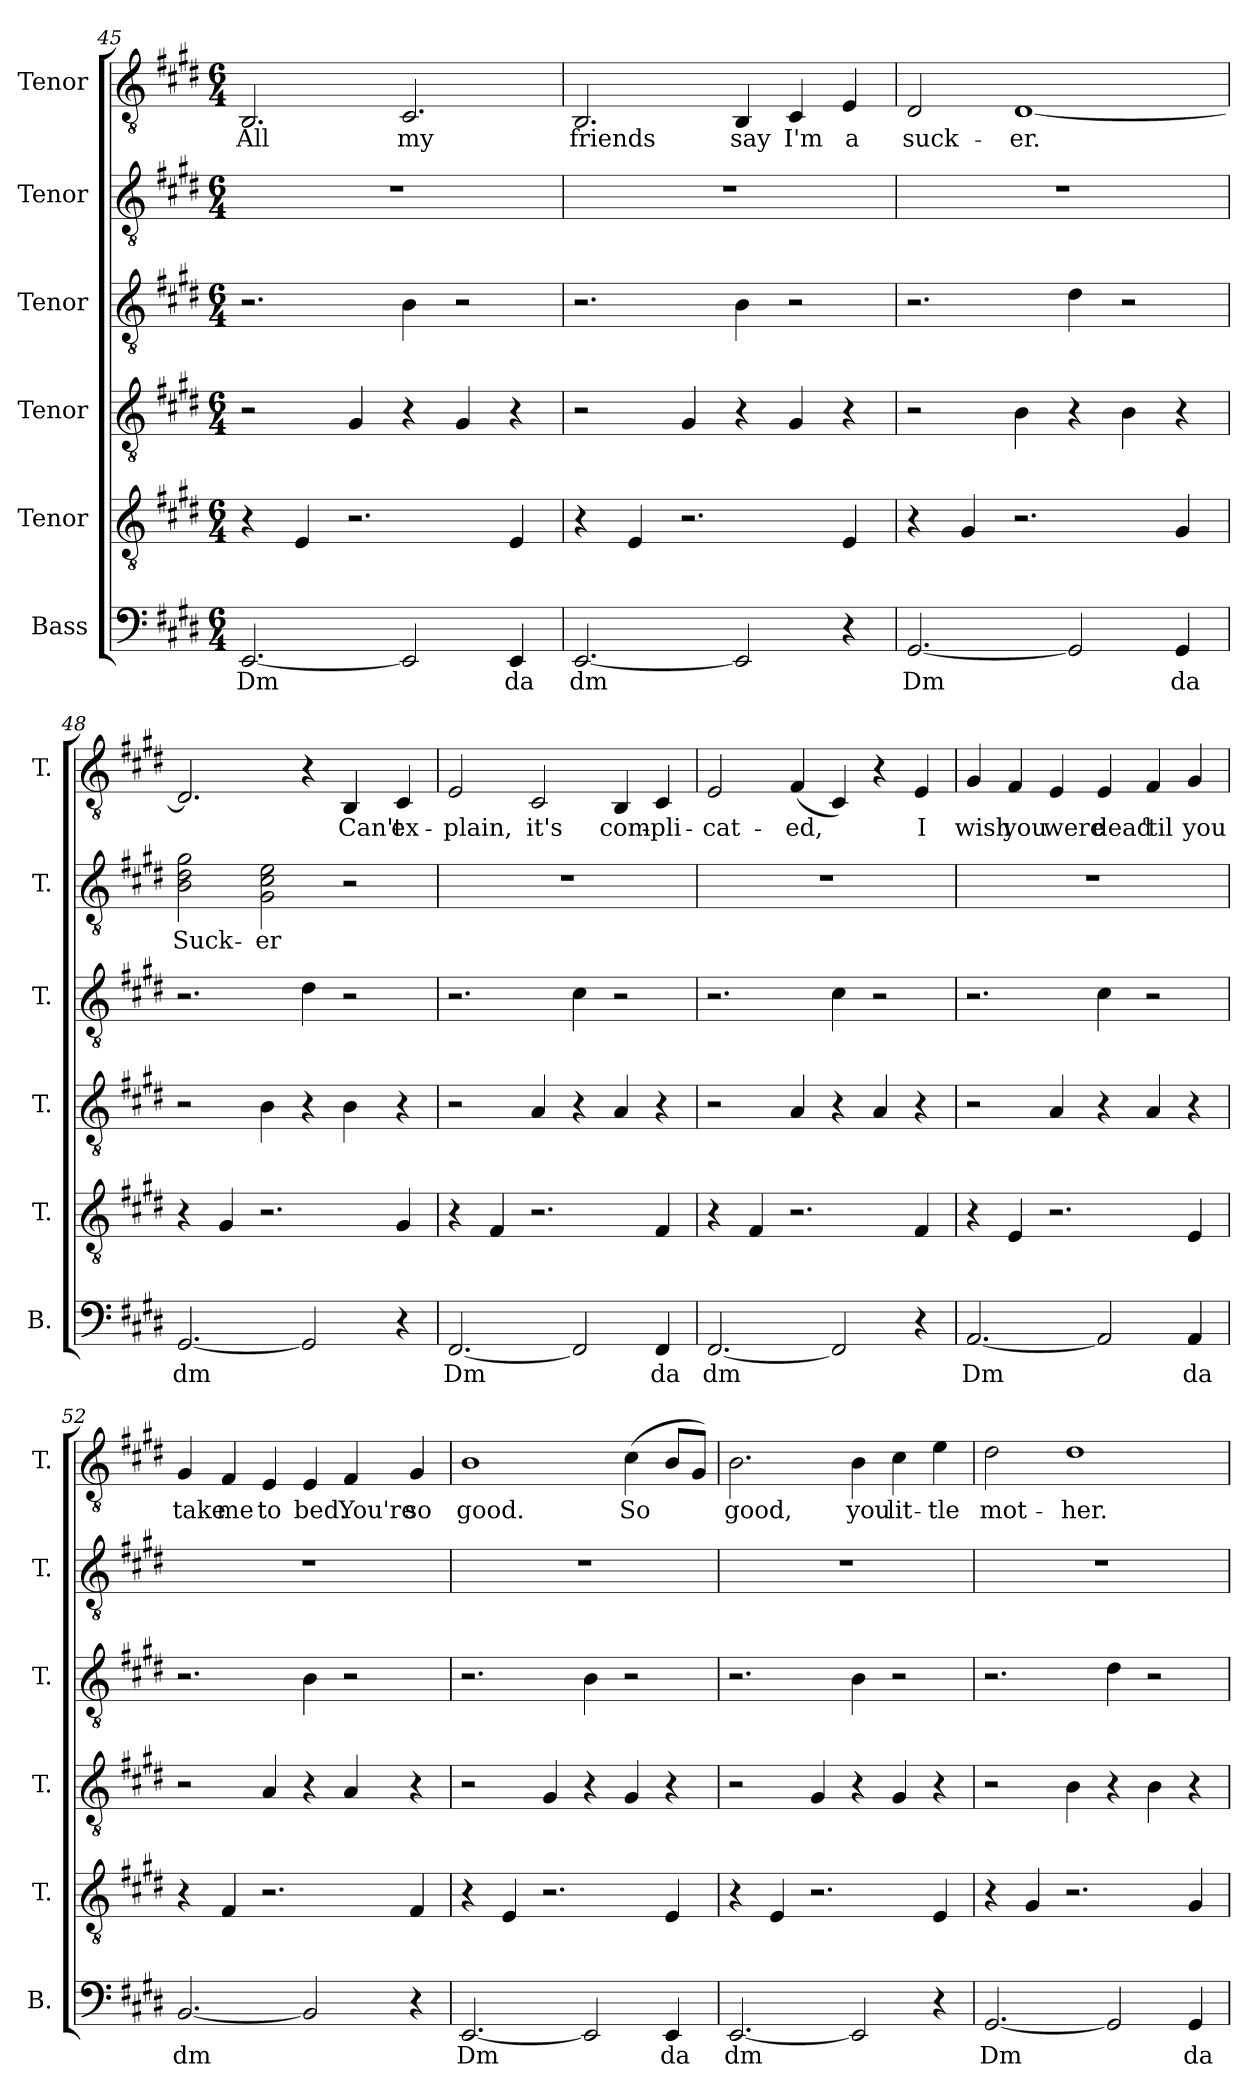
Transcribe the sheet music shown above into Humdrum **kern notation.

**kern	**text	**kern	**kern	**kern	**kern	**text	**kern	**text
*part6	*part6	*part5	*part4	*part3	*part2	*part2	*part1	*part1
*staff6	*staff6	*staff5	*staff4	*staff3	*staff2	*staff2	*staff1	*staff1
*I"Bass	*	*I"Tenor	*I"Tenor	*I"Tenor	*I"Tenor	*	*I"Tenor	*
*I'B.	*	*I'T.	*I'T.	*I'T.	*I'T.	*	*I'T.	*
*clefF4	*	*clefGv2	*clefGv2	*clefGv2	*clefGv2	*	*clefGv2	*
*k[f#c#g#d#]	*	*k[f#c#g#d#]	*k[f#c#g#d#]	*k[f#c#g#d#]	*k[f#c#g#d#]	*	*k[f#c#g#d#]	*
*M6/4	*	*M6/4	*M6/4	*M6/4	*M6/4	*	*M6/4	*
=45	=45	=45	=45	=45	=45	=45	=45	=45
!	!LO:LY:b	!	!	!	!	!	!	!LO:LY:b
[2.EE/	Dm	4r	2r	2.r	1.r	.	2.BB/	All
.	.	4E/	.	.	.	.	.	.
.	.	2.r	4G#/	.	.	.	.	.
!	!	!	!	!	!	!	!	!LO:LY:b
2EE/]	.	.	4r	4B\	.	.	2.C#/	my
.	.	.	4G#/	2r	.	.	.	.
!	!LO:LY:b	!	!	!	!	!	!	!
4EE/	da	4E/	4r	.	.	.	.	.
=46	=46	=46	=46	=46	=46	=46	=46	=46
!	!LO:LY:b	!	!	!	!	!	!	!LO:LY:b
[2.EE/	dm	4r	2r	2.r	1.r	.	2.BB/	friends
.	.	4E/	.	.	.	.	.	.
.	.	2.r	4G#/	.	.	.	.	.
!	!	!	!	!	!	!	!	!LO:LY:b
2EE/]	.	.	4r	4B\	.	.	4BB/	say
!	!	!	!	!	!	!	!	!LO:LY:b
.	.	.	4G#/	2r	.	.	4C#/	I'm
!	!	!	!	!	!	!	!	!LO:LY:b
4r	.	4E/	4r	.	.	.	4E/	a
=47	=47	=47	=47	=47	=47	=47	=47	=47
!	!LO:LY:b	!	!	!	!	!	!	!LO:LY:b
[2.GG#/	Dm	4r	2r	2.r	1.r	.	2D#/	suck-
.	.	4G#/	.	.	.	.	.	.
!	!	!	!	!	!	!	!	!LO:LY:b
.	.	2.r	4B\	.	.	.	[1D#	-er.
2GG#/]	.	.	4r	4d#\	.	.	.	.
.	.	.	4B\	2r	.	.	.	.
!	!LO:LY:b	!	!	!	!	!	!	!
4GG#/	da	4G#/	4r	.	.	.	.	.
=48	=48	=48	=48	=48	=48	=48	=48	=48
!	!LO:LY:b	!	!	!	!	!LO:LY:b	!	!
[2.GG#/	dm	4r	2r	2.r	2B\ 2d#\ 2g#\	Suck-	2.D#/]	.
.	.	4G#/	.	.	.	.	.	.
!	!	!	!	!	!	!LO:LY:b	!	!
.	.	2.r	4B\	.	2G#\ 2c#\ 2e\	-er	.	.
2GG#/]	.	.	4r	4d#\	.	.	4r	.
!	!	!	!	!	!	!	!	!LO:LY:b
.	.	.	4B\	2r	2r	.	4BB/	Can't
!	!	!	!	!	!	!	!	!LO:LY:b
4r	.	4G#/	4r	.	.	.	4C#/	ex-
=49	=49	=49	=49	=49	=49	=49	=49	=49
!	!LO:LY:b	!	!	!	!	!	!	!LO:LY:b
[2.FF#/	Dm	4r	2r	2.r	1.r	.	2E/	-plain,
.	.	4F#/	.	.	.	.	.	.
!	!	!	!	!	!	!	!	!LO:LY:b
.	.	2.r	4A/	.	.	.	2C#/	it's
2FF#/]	.	.	4r	4c#\	.	.	.	.
!	!	!	!	!	!	!	!	!LO:LY:b
.	.	.	4A/	2r	.	.	4BB/	com-
!	!LO:LY:b	!	!	!	!	!	!	!LO:LY:b
4FF#/	da	4F#/	4r	.	.	.	4C#/	-pli-
=50	=50	=50	=50	=50	=50	=50	=50	=50
!	!LO:LY:b	!	!	!	!	!	!	!LO:LY:b
[2.FF#/	dm	4r	2r	2.r	1.r	.	2E/	-cat-
.	.	4F#/	.	.	.	.	.	.
!	!	!	!	!	!	!	!	!LO:LY:b
.	.	2.r	4A/	.	.	.	(<4F#/	-ed,
2FF#/]	.	.	4r	4c#\	.	.	4C#/)	.
.	.	.	4A/	2r	.	.	4r	.
!	!	!	!	!	!	!	!	!LO:LY:b
4r	.	4F#/	4r	.	.	.	4E/	I
=51	=51	=51	=51	=51	=51	=51	=51	=51
!	!LO:LY:b	!	!	!	!	!	!	!LO:LY:b
[2.AA/	Dm	4r	2r	2.r	1.r	.	4G#/	wish
!	!	!	!	!	!	!	!	!LO:LY:b
.	.	4E/	.	.	.	.	4F#/	you
!	!	!	!	!	!	!	!	!LO:LY:b
.	.	2.r	4A/	.	.	.	4E/	were
!	!	!	!	!	!	!	!	!LO:LY:b
2AA/]	.	.	4r	4c#\	.	.	4E/	dead
!	!	!	!	!	!	!	!	!LO:LY:b
.	.	.	4A/	2r	.	.	4F#/	'til
!	!LO:LY:b	!	!	!	!	!	!	!LO:LY:b
4AA/	da	4E/	4r	.	.	.	4G#/	you
=52	=52	=52	=52	=52	=52	=52	=52	=52
!	!LO:LY:b	!	!	!	!	!	!	!LO:LY:b
[2.BB/	dm	4r	2r	2.r	1.r	.	4G#/	take
!	!	!	!	!	!	!	!	!LO:LY:b
.	.	4F#/	.	.	.	.	4F#/	me
!	!	!	!	!	!	!	!	!LO:LY:b
.	.	2.r	4A/	.	.	.	4E/	to
!	!	!	!	!	!	!	!	!LO:LY:b
2BB/]	.	.	4r	4B\	.	.	4E/	bed.
!	!	!	!	!	!	!	!	!LO:LY:b
.	.	.	4A/	2r	.	.	4F#/	You're
!	!	!	!	!	!	!	!	!LO:LY:b
4r	.	4F#/	4r	.	.	.	4G#/	so
=53	=53	=53	=53	=53	=53	=53	=53	=53
!	!LO:LY:b	!	!	!	!	!	!	!LO:LY:b
[2.EE/	Dm	4r	2r	2.r	1.r	.	1B	good.
.	.	4E/	.	.	.	.	.	.
.	.	2.r	4G#/	.	.	.	.	.
2EE/]	.	.	4r	4B\	.	.	.	.
!	!	!	!	!	!	!	!	!LO:LY:b
.	.	.	4G#/	2r	.	.	(>4c#\	So
!	!LO:LY:b	!	!	!	!	!	!	!
4EE/	da	4E/	4r	.	.	.	8B/L	.
.	.	.	.	.	.	.	8G#/J)	.
=54	=54	=54	=54	=54	=54	=54	=54	=54
!	!LO:LY:b	!	!	!	!	!	!	!LO:LY:b
[2.EE/	dm	4r	2r	2.r	1.r	.	2.B\	good,
.	.	4E/	.	.	.	.	.	.
.	.	2.r	4G#/	.	.	.	.	.
!	!	!	!	!	!	!	!	!LO:LY:b
2EE/]	.	.	4r	4B\	.	.	4B\	you
!	!	!	!	!	!	!	!	!LO:LY:b
.	.	.	4G#/	2r	.	.	4c#\	lit-
!	!	!	!	!	!	!	!	!LO:LY:b
4r	.	4E/	4r	.	.	.	4e\	-tle
=55	=55	=55	=55	=55	=55	=55	=55	=55
!	!LO:LY:b	!	!	!	!	!	!	!LO:LY:b
[2.GG#/	Dm	4r	2r	2.r	1.r	.	2d#\	mot-
.	.	4G#/	.	.	.	.	.	.
!	!	!	!	!	!	!	!	!LO:LY:b
.	.	2.r	4B\	.	.	.	1d#	-her.
2GG#/]	.	.	4r	4d#\	.	.	.	.
.	.	.	4B\	2r	.	.	.	.
!	!LO:LY:b	!	!	!	!	!	!	!
4GG#/	da	4G#/	4r	.	.	.	.	.
=	=	=	=	=	=	=	=	=
*-	*-	*-	*-	*-	*-	*-	*-	*-
